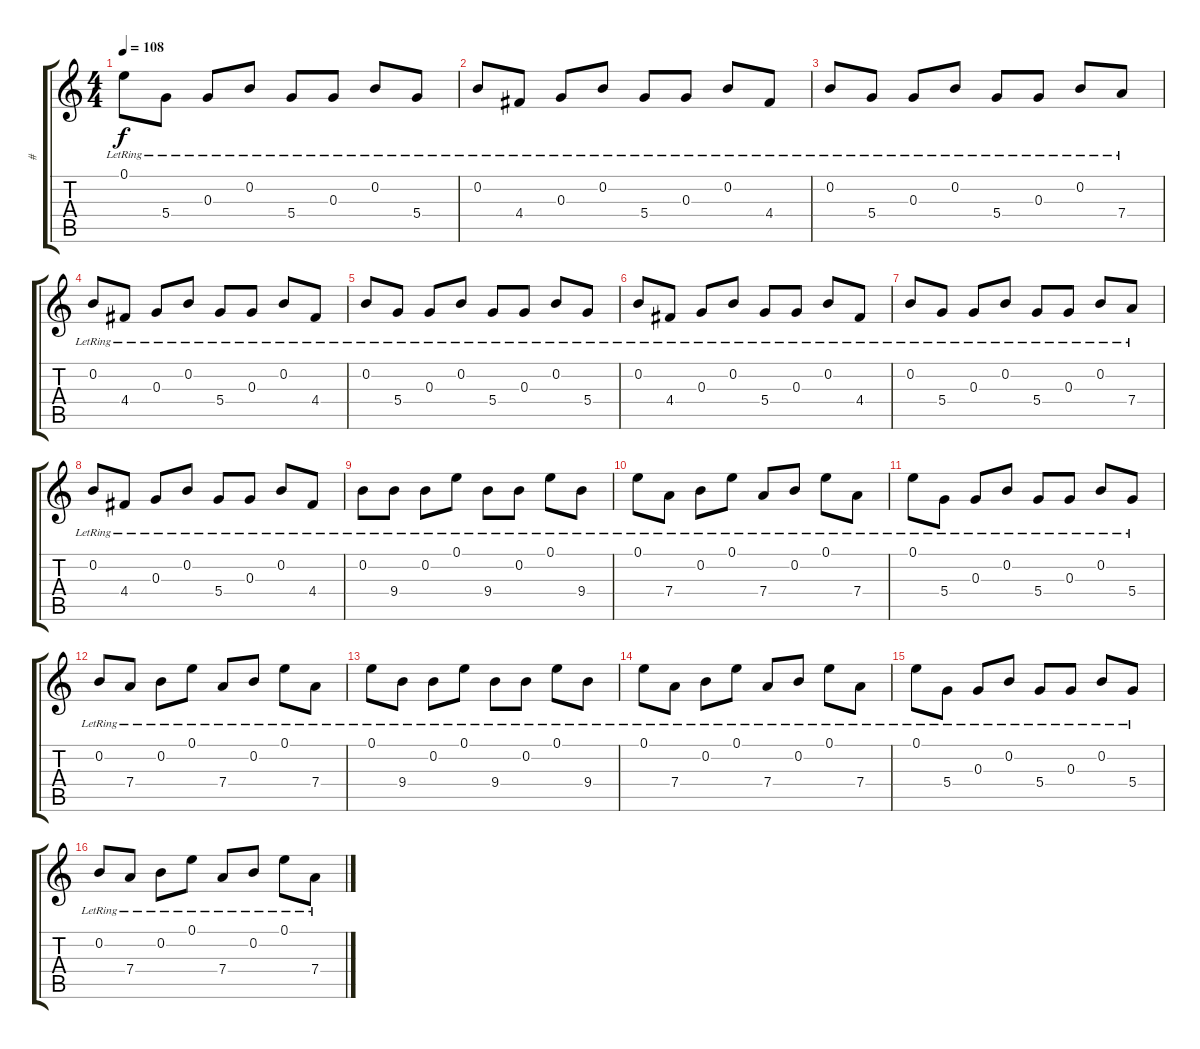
\track ("#" "#") {instrument electricguitarclean}
\staff {score tabs}
\tuning (E4 B3 G3 D3 A2 E2) {hide}
\ts (4 4)
\tempo 108
\clef g2
\ks c
0.1{lr}.8{dy f} 5.4{lr}.8 0.3{lr}.8 0.2{lr}.8 5.4{lr}.8 0.3{lr}.8 0.2{lr}.8 5.4{lr}.8 |
0.2{lr}.8 4.4{lr}.8 0.3{lr}.8 0.2{lr}.8 5.4{lr}.8 0.3{lr}.8 0.2{lr}.8 4.4{lr}.8 |
0.2{lr}.8 5.4{lr}.8 0.3{lr}.8 0.2{lr}.8 5.4{lr}.8 0.3{lr}.8 0.2{lr}.8 7.4{lr}.8 |
0.2{lr}.8 4.4{lr}.8 0.3{lr}.8 0.2{lr}.8 5.4{lr}.8 0.3{lr}.8 0.2{lr}.8 4.4{lr}.8 |
0.2{lr}.8 5.4{lr}.8 0.3{lr}.8 0.2{lr}.8 5.4{lr}.8 0.3{lr}.8 0.2{lr}.8 5.4{lr}.8 |
0.2{lr}.8 4.4{lr}.8 0.3{lr}.8 0.2{lr}.8 5.4{lr}.8 0.3{lr}.8 0.2{lr}.8 4.4{lr}.8 |
0.2{lr}.8 5.4{lr}.8 0.3{lr}.8 0.2{lr}.8 5.4{lr}.8 0.3{lr}.8 0.2{lr}.8 7.4{lr}.8 |
0.2{lr}.8 4.4{lr}.8 0.3{lr}.8 0.2{lr}.8 5.4{lr}.8 0.3{lr}.8 0.2{lr}.8 4.4{lr}.8 |
0.2{lr}.8 9.4{lr}.8 0.2{lr}.8 0.1{lr}.8 9.4{lr}.8 0.2{lr}.8 0.1{lr}.8 9.4{lr}.8 |
0.1{lr}.8 7.4{lr}.8 0.2{lr}.8 0.1{lr}.8 7.4{lr}.8 0.2{lr}.8 0.1{lr}.8 7.4{lr}.8 |
0.1{lr}.8 5.4{lr}.8 0.3{lr}.8 0.2{lr}.8 5.4{lr}.8 0.3{lr}.8 0.2{lr}.8 5.4{lr}.8 |
0.2{lr}.8 7.4{lr}.8 0.2{lr}.8 0.1{lr}.8 7.4{lr}.8 0.2{lr}.8 0.1{lr}.8 7.4{lr}.8 |
0.1{lr}.8 9.4{lr}.8 0.2{lr}.8 0.1{lr}.8 9.4{lr}.8 0.2{lr}.8 0.1{lr}.8 9.4{lr}.8 |
0.1{lr}.8 7.4{lr}.8 0.2{lr}.8 0.1{lr}.8 7.4{lr}.8 0.2{lr}.8 0.1{lr}.8 7.4{lr}.8 |
0.1{lr}.8 5.4{lr}.8 0.3{lr}.8 0.2{lr}.8 5.4{lr}.8 0.3{lr}.8 0.2{lr}.8 5.4{lr}.8 |
0.2{lr}.8 7.4{lr}.8 0.2{lr}.8 0.1{lr}.8 7.4{lr}.8 0.2{lr}.8 0.1{lr}.8 7.4{lr}.8
